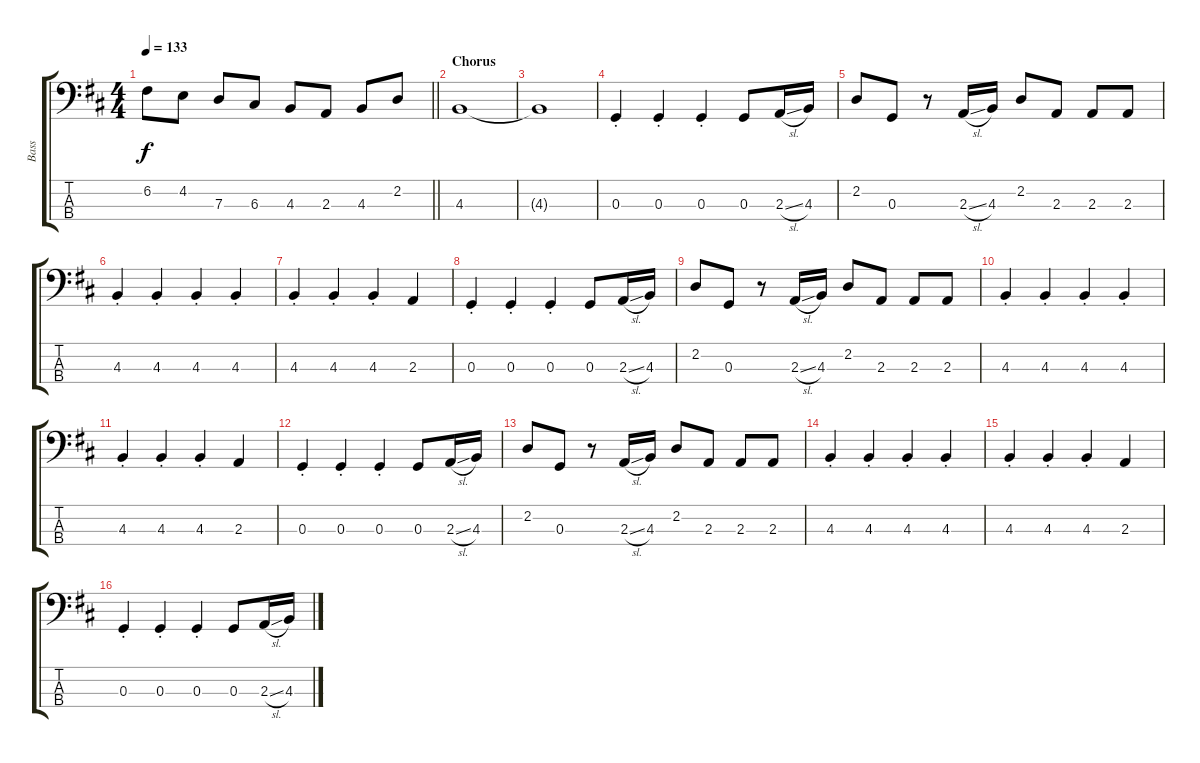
\track ("Bass" "Bass") {instrument electricbassfinger}
\staff {score tabs}
\tuning (F2 C2 G1 D1) {hide}
\ts (4 4)
\tempo 133
\clef f4
\barLineRight lightlight
\ks d
6.2.8{dy f} 4.2.8 7.3.8 6.3.8 4.3.8 2.3.8 4.3.8 2.2.8 |
\section ("" "Chorus")
4.3.1 |
4.3{t}.1 |
0.3{st}.4 0.3{st}.4 0.3{st}.4 0.3.8 2.3{sl}.16 4.3.16 |
2.2.8 0.3.8 r.8 2.3{sl}.16 4.3.16 2.2.8 2.3.8 2.3.8 2.3.8 |
4.3{st}.4 4.3{st}.4 4.3{st}.4 4.3{st}.4 |
4.3{st}.4 4.3{st}.4 4.3{st}.4 2.3.4 |
0.3{st}.4 0.3{st}.4 0.3{st}.4 0.3.8 2.3{sl}.16 4.3.16 |
2.2.8 0.3.8 r.8 2.3{sl}.16 4.3.16 2.2.8 2.3.8 2.3.8 2.3.8 |
4.3{st}.4 4.3{st}.4 4.3{st}.4 4.3{st}.4 |
4.3{st}.4 4.3{st}.4 4.3{st}.4 2.3.4 |
0.3{st}.4 0.3{st}.4 0.3{st}.4 0.3.8 2.3{sl}.16 4.3.16 |
2.2.8 0.3.8 r.8 2.3{sl}.16 4.3.16 2.2.8 2.3.8 2.3.8 2.3.8 |
4.3{st}.4 4.3{st}.4 4.3{st}.4 4.3{st}.4 |
4.3{st}.4 4.3{st}.4 4.3{st}.4 2.3.4 |
0.3{st}.4 0.3{st}.4 0.3{st}.4 0.3.8 2.3{sl}.16 4.3.16
